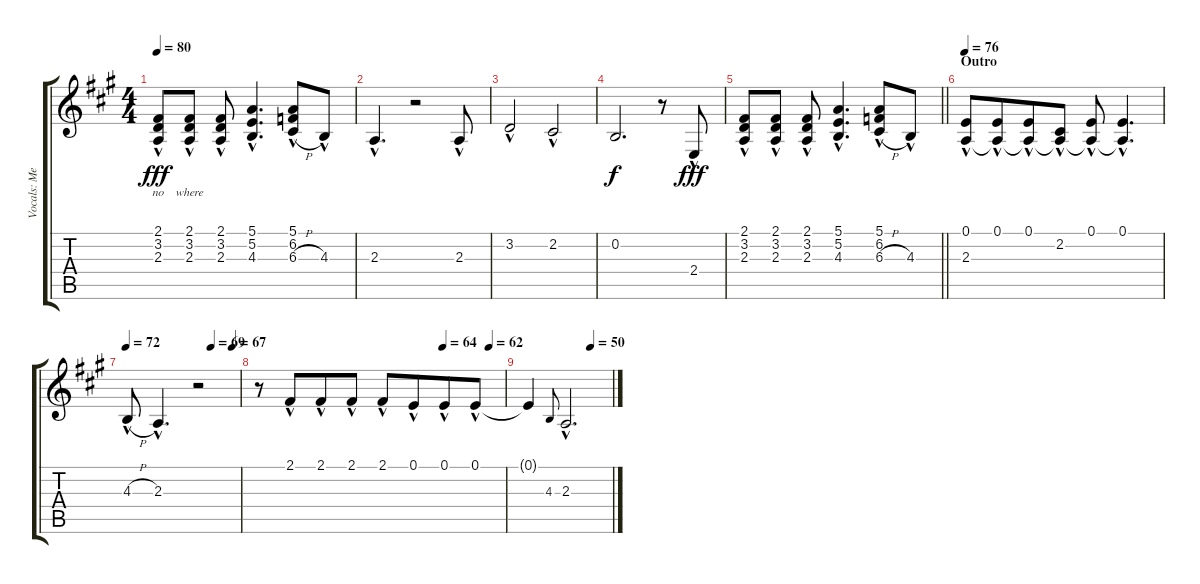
\track ("Vocals: Meatloaf" "Vocals: Me") {instrument lead2sawtooth}
\staff {score tabs}
\tuning (E4 B3 G3 D3 A2 E2) {hide}
\ts (4 4)
\tempo 80
\clef g2
\ks a
(2.1{hac} 3.2{hac} 2.3{hac}).8{lyrics (0 "no") lyrics (1 "") lyrics (2 "") lyrics (3 "") lyrics (4 "") dy fff} (2.1{hac} 3.2{hac} 2.3{hac}).8{lyrics (0 "where") lyrics (1 "") lyrics (2 "") lyrics (3 "") lyrics (4 "")} (2.1{hac} 3.2{hac} 2.3{hac}).8 (5.1{hac} 5.2{hac} 4.3{hac}).4{d} (5.1{hac} 6.2{hac} 6.3{h hac}).8 4.3{hac}.8 |
2.3{hac}.4{d} r.2 2.3{hac}.8 |
3.2{hac}.2 2.2{hac}.2 |
0.2.2{d dy f} r.8 2.4{hac}.8{dy fff} |
\barLineRight lightlight
(2.1{hac} 3.2{hac} 2.3{hac}).8 (2.1{hac} 3.2{hac} 2.3{hac}).8 (2.1{hac} 3.2{hac} 2.3{hac}).8 (5.1{hac} 5.2{hac} 4.3{hac}).4{d} (5.1{hac} 6.2{hac} 6.3{h hac}).8 4.3{hac}.8 |
\section ("" "Outro")
\tempo 76
(0.1{hac} 2.3{hac}).8 (0.1{hac} 2.3{t}).8{beam merge} (0.1{hac} 2.3{t}).8 (2.2{hac} 2.3{t}).8 (0.1{hac} 2.3{t}).8 (0.1{hac} 2.3{t}).4{d} |
\tempo 72
\tempo (69 0.75)
\tempo (67 0.9375)
4.3{h hac}.8 2.3{hac}.4{d} r.2 |
\tempo (64 0.75)
\tempo (62 0.9375)
r.8 2.1{hac}.8{beam merge} 2.1{hac}.8 2.1{hac}.8 2.1{hac}.8 0.1{hac}.8{beam merge} 0.1{hac}.8 0.1{hac}.8 |
\tempo (50 0.75)
0.1{t}.4 4.3.8{gr onbeat} 2.3{hac}.2{d}
